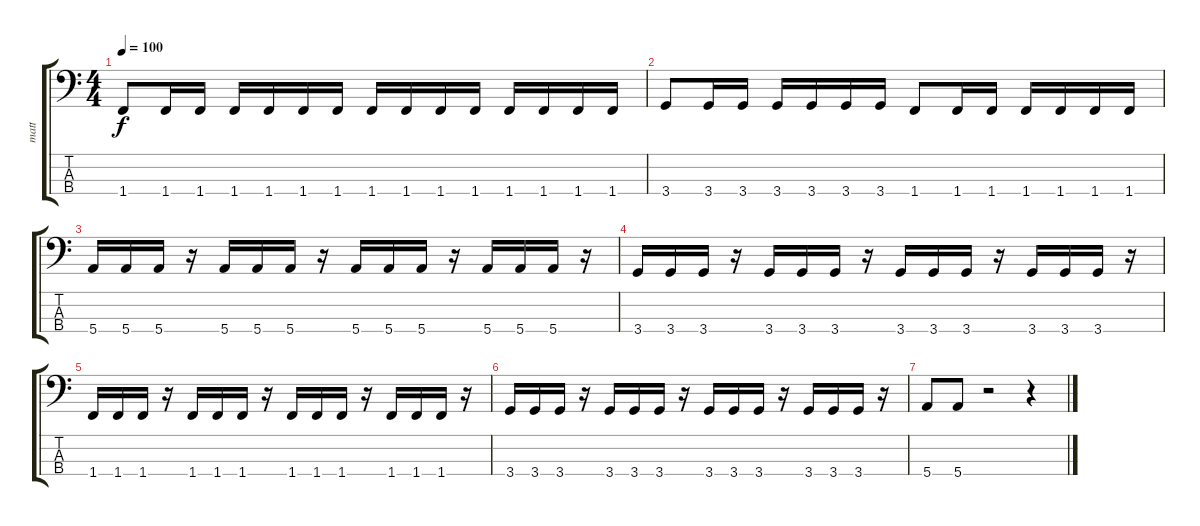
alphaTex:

\track ("matt" "matt") {instrument electricbasspick}
\staff {score tabs}
\tuning (G2 D2 A1 E1) {hide}
\ts (4 4)
\tempo 100
\clef f4
\ks c
1.4.8{dy f} 1.4.16 1.4.16 1.4.16 1.4.16 1.4.16 1.4.16 1.4.16 1.4.16 1.4.16 1.4.16 1.4.16 1.4.16 1.4.16 1.4.16 |
3.4.8 3.4.16 3.4.16 3.4.16 3.4.16 3.4.16 3.4.16 1.4.8 1.4.16 1.4.16 1.4.16 1.4.16 1.4.16 1.4.16 |
5.4.16 5.4.16 5.4.16 r.16 5.4.16 5.4.16 5.4.16 r.16 5.4.16 5.4.16 5.4.16 r.16 5.4.16 5.4.16 5.4.16 r.16 |
3.4.16 3.4.16 3.4.16 r.16 3.4.16 3.4.16 3.4.16 r.16 3.4.16 3.4.16 3.4.16 r.16 3.4.16 3.4.16 3.4.16 r.16 |
1.4.16 1.4.16 1.4.16 r.16 1.4.16 1.4.16 1.4.16 r.16 1.4.16 1.4.16 1.4.16 r.16 1.4.16 1.4.16 1.4.16 r.16 |
3.4.16 3.4.16 3.4.16 r.16 3.4.16 3.4.16 3.4.16 r.16 3.4.16 3.4.16 3.4.16 r.16 3.4.16 3.4.16 3.4.16 r.16 |
5.4.8 5.4.8 r.2 r.4
